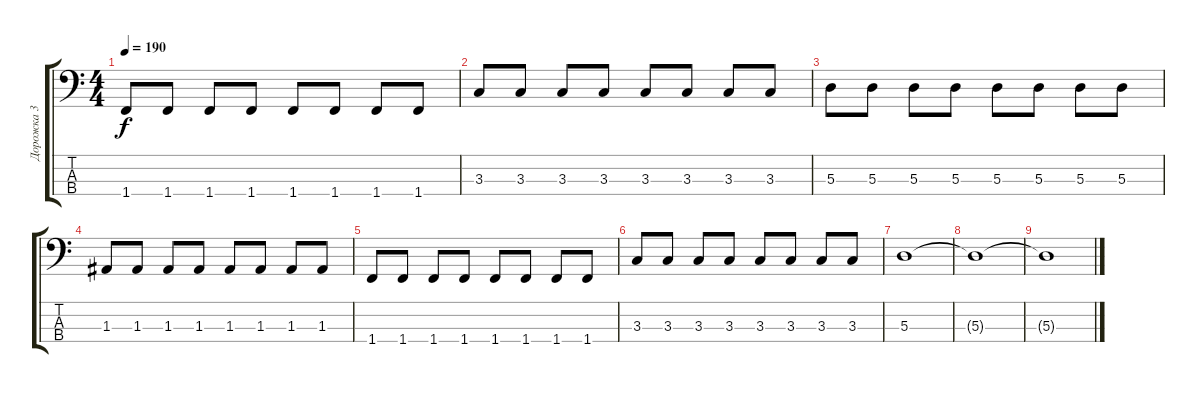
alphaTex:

\track ("Дорожка 3" "Дорожка 3") {instrument electricbassfinger}
\staff {score tabs}
\tuning (G2 D2 A1 E1) {hide}
\ts (4 4)
\tempo 190
\clef f4
\ks c
1.4.8{dy f} 1.4.8 1.4.8 1.4.8 1.4.8 1.4.8 1.4.8 1.4.8 |
3.3.8 3.3.8 3.3.8 3.3.8 3.3.8 3.3.8 3.3.8 3.3.8 |
5.3.8 5.3.8 5.3.8 5.3.8 5.3.8 5.3.8 5.3.8 5.3.8 |
1.3.8 1.3.8 1.3.8 1.3.8 1.3.8 1.3.8 1.3.8 1.3.8 |
1.4.8 1.4.8 1.4.8 1.4.8 1.4.8 1.4.8 1.4.8 1.4.8 |
3.3.8 3.3.8 3.3.8 3.3.8 3.3.8 3.3.8 3.3.8 3.3.8 |
5.3.1 |
5.3{t}.1 |
5.3{t}.1
